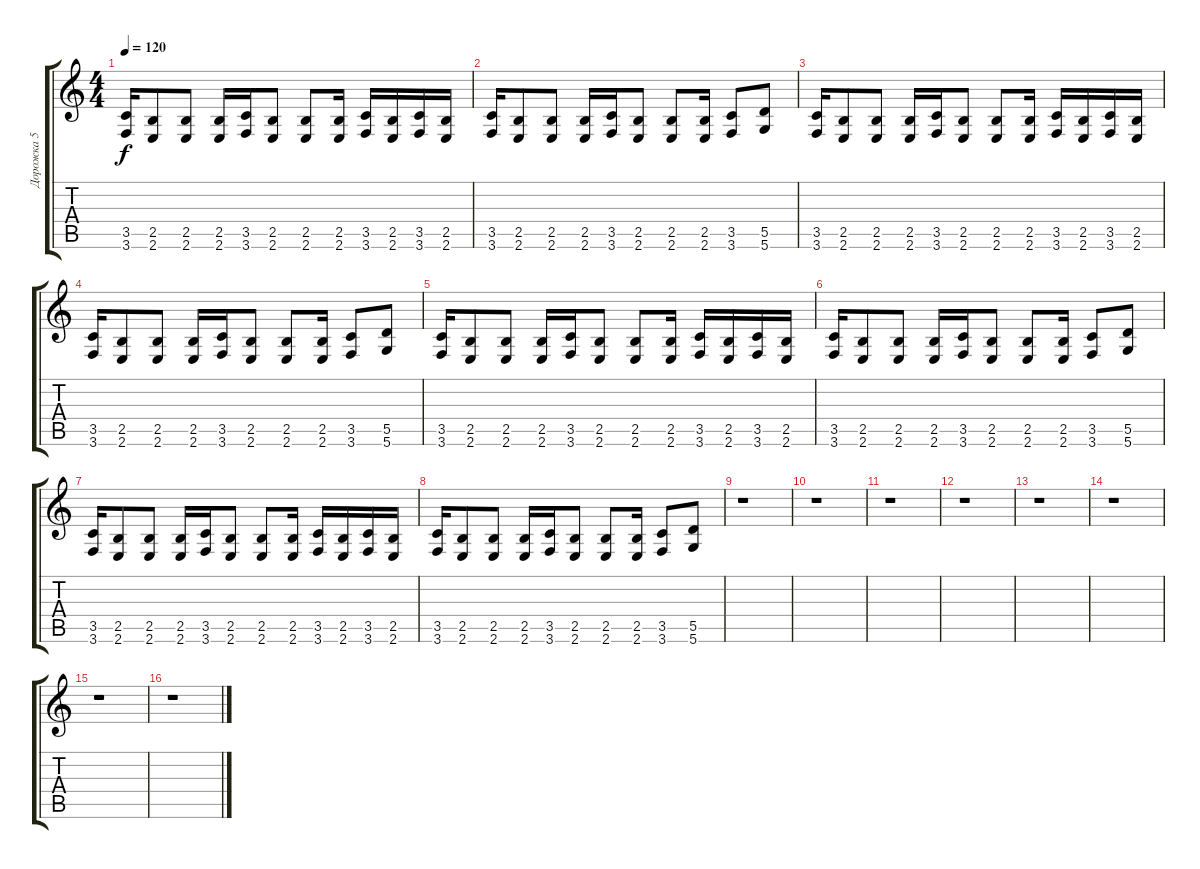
\track ("Дорожка 5" "Дорожка 5") {instrument overdrivenguitar}
\staff {score tabs}
\tuning (E4 B3 G3 D3 A2 D2) {hide}
\ts (4 4)
\tempo 120
\clef g2
\ks c
(3.5 3.6).16{dy f} (2.5 2.6).8 (2.5 2.6).8 (2.5 2.6).16 (3.5 3.6).16 (2.5 2.6).8 (2.5 2.6).8 (2.5 2.6).16 (3.5 3.6).16 (2.5 2.6).16 (3.5 3.6).16 (2.5 2.6).16 |
(3.5 3.6).16 (2.5 2.6).8 (2.5 2.6).8 (2.5 2.6).16 (3.5 3.6).16 (2.5 2.6).8 (2.5 2.6).8 (2.5 2.6).16 (3.5 3.6).8 (5.5 5.6).8 |
(3.5 3.6).16 (2.5 2.6).8 (2.5 2.6).8 (2.5 2.6).16 (3.5 3.6).16 (2.5 2.6).8 (2.5 2.6).8 (2.5 2.6).16 (3.5 3.6).16 (2.5 2.6).16 (3.5 3.6).16 (2.5 2.6).16 |
(3.5 3.6).16 (2.5 2.6).8 (2.5 2.6).8 (2.5 2.6).16 (3.5 3.6).16 (2.5 2.6).8 (2.5 2.6).8 (2.5 2.6).16 (3.5 3.6).8 (5.5 5.6).8 |
(3.5 3.6).16 (2.5 2.6).8 (2.5 2.6).8 (2.5 2.6).16 (3.5 3.6).16 (2.5 2.6).8 (2.5 2.6).8 (2.5 2.6).16 (3.5 3.6).16 (2.5 2.6).16 (3.5 3.6).16 (2.5 2.6).16 |
(3.5 3.6).16 (2.5 2.6).8 (2.5 2.6).8 (2.5 2.6).16 (3.5 3.6).16 (2.5 2.6).8 (2.5 2.6).8 (2.5 2.6).16 (3.5 3.6).8 (5.5 5.6).8 |
(3.5 3.6).16 (2.5 2.6).8 (2.5 2.6).8 (2.5 2.6).16 (3.5 3.6).16 (2.5 2.6).8 (2.5 2.6).8 (2.5 2.6).16 (3.5 3.6).16 (2.5 2.6).16 (3.5 3.6).16 (2.5 2.6).16 |
(3.5 3.6).16 (2.5 2.6).8 (2.5 2.6).8 (2.5 2.6).16 (3.5 3.6).16 (2.5 2.6).8 (2.5 2.6).8 (2.5 2.6).16 (3.5 3.6).8 (5.5 5.6).8 |
r.1 |
r.1 |
r.1 |
r.1 |
r.1 |
r.1 |
r.1 |
r.1
